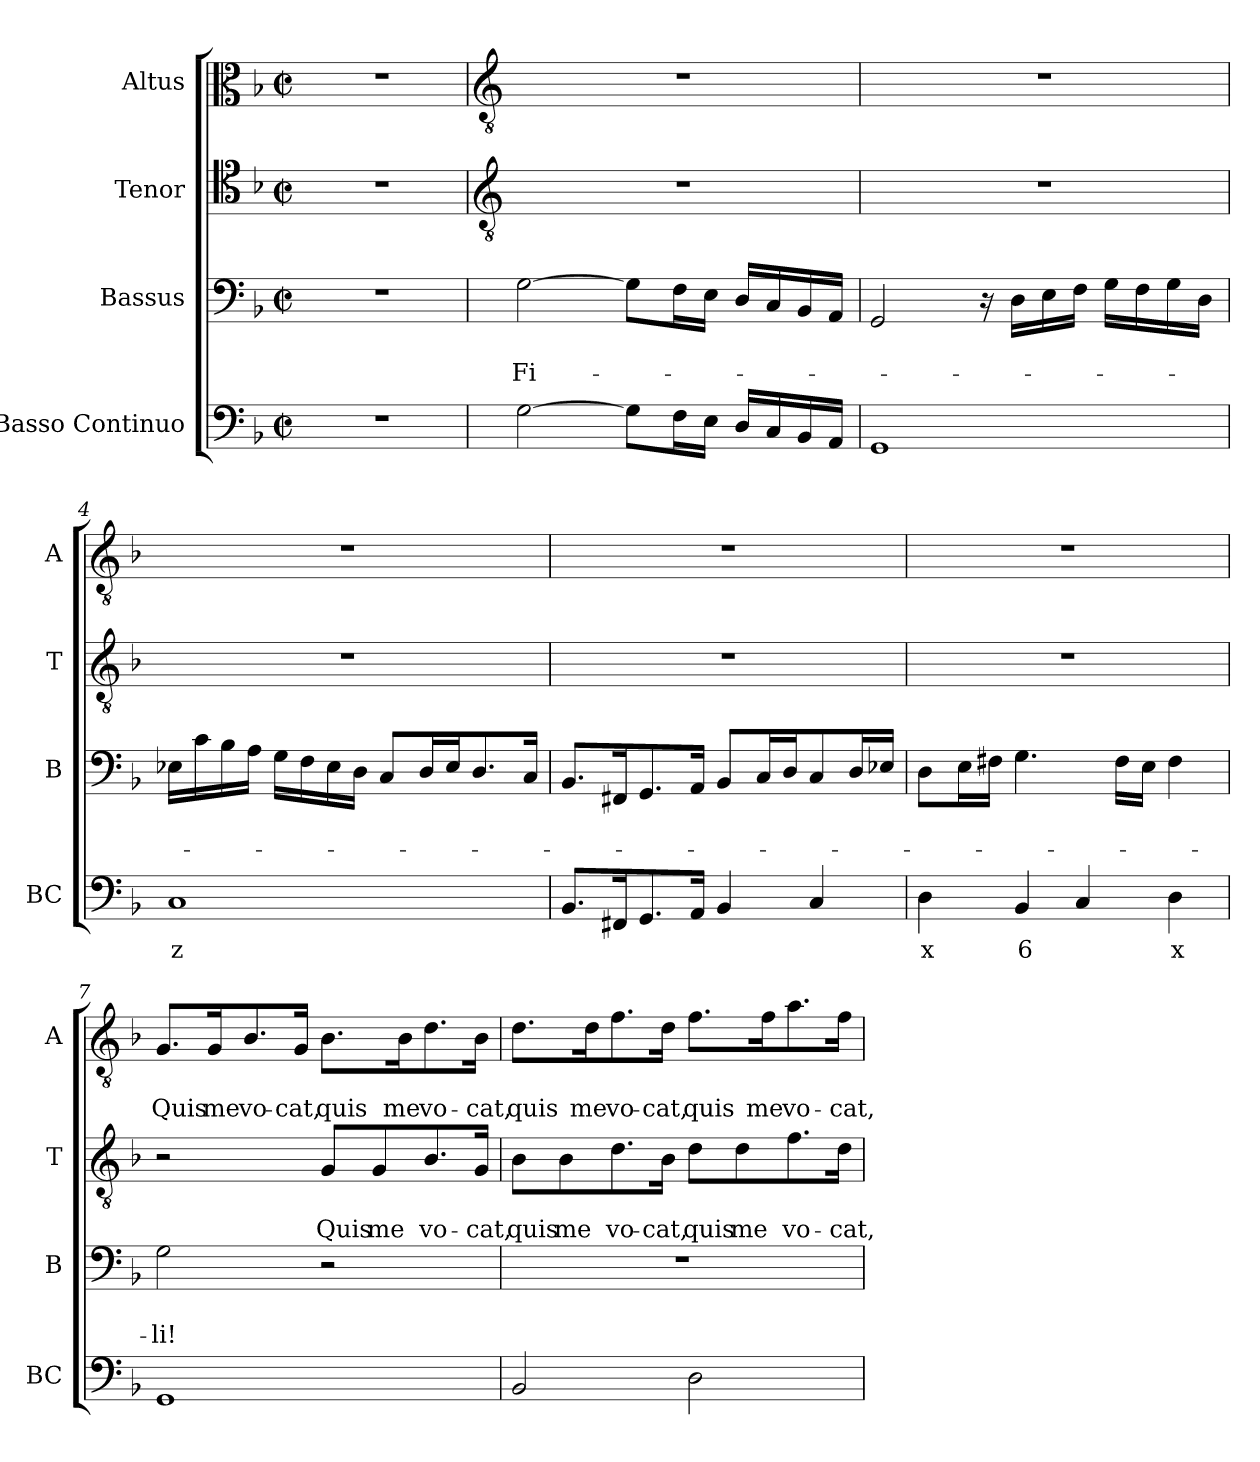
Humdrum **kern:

**kern	**text	**kern	**text	**text	**kern	**text	**text	**kern	**text	**text
*part4	*part4	*part3	*part3	*part3	*part2	*part2	*part2	*part1	*part1	*part1
*staff4	*staff4	*staff3	*staff3	*staff3	*staff2	*staff2	*staff2	*staff1	*staff1	*staff1
*I"Basso Continuo	*	*I"Bassus	*	*	*I"Tenor	*	*	*I"Altus	*	*
*I'BC	*	*I'B	*	*	*I'T	*	*	*I'A	*	*
*clefF4	*	*clefF4	*	*	*clefC4	*	*	*clefC3	*	*
*k[b-]	*	*k[b-]	*	*	*k[b-]	*	*	*k[b-]	*	*
*F:	*	*F:	*	*	*F:	*	*	*F:	*	*
*M2/2	*	*M2/2	*	*	*M2/2	*	*	*M2/2	*	*
*met(c|)	*	*met(c|)	*	*	*met(c|)	*	*	*met(c|)	*	*
=1	=1	=1	=1	=1	=1	=1	=1	=1	=1	=1
1r	.	1r	.	.	1r	.	.	1r	.	.
=2	=2	=2	=2	=2	=2	=2	=2	=2	=2	=2
*	*	*	*	*	*clefGv2	*	*	*clefGv2	*	*
!	!	!	!	!LO:LY:b	!	!	!	!	!	!
[2G\	.	[2G\	.	Fi-	1r	.	.	1r	.	.
8G\L]	.	8G\L]	.	.	.	.	.	.	.	.
16F\L	.	16F\L	.	.	.	.	.	.	.	.
16E\JJ	.	16E\JJ	.	.	.	.	.	.	.	.
16D/LL	.	16D/LL	.	.	.	.	.	.	.	.
16C/	.	16C/	.	.	.	.	.	.	.	.
16BB-/	.	16BB-/	.	.	.	.	.	.	.	.
16AA/JJ	.	16AA/JJ	.	.	.	.	.	.	.	.
=3	=3	=3	=3	=3	=3	=3	=3	=3	=3	=3
1GG	.	2GG/	.	.	1r	.	.	1r	.	.
.	.	16r	.	.	.	.	.	.	.	.
.	.	16D\LL	.	.	.	.	.	.	.	.
.	.	16E\	.	.	.	.	.	.	.	.
.	.	16F\JJ	.	.	.	.	.	.	.	.
.	.	16G\LL	.	.	.	.	.	.	.	.
.	.	16F\	.	.	.	.	.	.	.	.
.	.	16G\	.	.	.	.	.	.	.	.
.	.	16D\JJ	.	.	.	.	.	.	.	.
=4	=4	=4	=4	=4	=4	=4	=4	=4	=4	=4
!	!LO:LY:b	!	!	!	!	!	!	!	!	!
1C	z	16E-X\LL	.	.	1r	.	.	1r	.	.
.	.	16c\	.	.	.	.	.	.	.	.
.	.	16B-\	.	.	.	.	.	.	.	.
.	.	16A\JJ	.	.	.	.	.	.	.	.
.	.	16G\LL	.	.	.	.	.	.	.	.
.	.	16F\	.	.	.	.	.	.	.	.
.	.	16E-\	.	.	.	.	.	.	.	.
.	.	16D\JJ	.	.	.	.	.	.	.	.
.	.	8C/L	.	.	.	.	.	.	.	.
.	.	16D/L	.	.	.	.	.	.	.	.
.	.	16E-/J	.	.	.	.	.	.	.	.
.	.	8.D/	.	.	.	.	.	.	.	.
.	.	16C/Jk	.	.	.	.	.	.	.	.
!!LO:LB:g=z
=5	=5	=5	=5	=5	=5	=5	=5	=5	=5	=5
8.BB-/L	.	8.BB-/L	.	.	1r	.	.	1r	.	.
16FF#X/k	.	16FF#X/k	.	.	.	.	.	.	.	.
8.GG/	.	8.GG/	.	.	.	.	.	.	.	.
16AA/Jk	.	16AA/Jk	.	.	.	.	.	.	.	.
4BB-/	.	8BB-/L	.	.	.	.	.	.	.	.
.	.	16C/L	.	.	.	.	.	.	.	.
.	.	16D/J	.	.	.	.	.	.	.	.
4C/	.	8C/	.	.	.	.	.	.	.	.
.	.	16D/L	.	.	.	.	.	.	.	.
.	.	16E-X/JJ	.	.	.	.	.	.	.	.
=6	=6	=6	=6	=6	=6	=6	=6	=6	=6	=6
!	!LO:LY:b	!	!	!	!	!	!	!	!	!
4D\	x	8D\L	.	.	1r	.	.	1r	.	.
.	.	16E\L	.	.	.	.	.	.	.	.
.	.	16F#X\JJ	.	.	.	.	.	.	.	.
!	!LO:LY:b	!	!	!	!	!	!	!	!	!
4BB-/	6	4.G\	.	.	.	.	.	.	.	.
4C/	.	.	.	.	.	.	.	.	.	.
.	.	16F#\LL	.	.	.	.	.	.	.	.
.	.	16E\JJ	.	.	.	.	.	.	.	.
!	!LO:LY:b	!	!	!	!	!	!	!	!	!
4D\	x	4F#\	.	.	.	.	.	.	.	.
=7	=7	=7	=7	=7	=7	=7	=7	=7	=7	=7
!	!	!	!	!LO:LY:b	!	!	!	!	!	!
!	!	!	!	!	!	!	!	!	!	!LO:LY:b
1GG	.	2G\	.	-li!	2r	.	.	8.G/L	.	Quis
!	!	!	!	!	!	!	!	!	!	!LO:LY:b
.	.	.	.	.	.	.	.	16G/K	.	me
!	!	!	!	!	!	!	!	!	!	!LO:LY:b
.	.	.	.	.	.	.	.	8.B-/	.	vo-
!	!	!	!	!	!	!	!	!	!	!LO:LY:b
.	.	.	.	.	.	.	.	16G/Jk	.	-cat,
!	!	!	!	!	!	!	!LO:LY:b	!	!	!
!	!	!	!	!	!	!	!	!	!	!LO:LY:b
.	.	2r	.	.	8G/L	.	Quis	8.B-\L	.	quis
!	!	!	!	!	!	!	!LO:LY:b	!	!	!
.	.	.	.	.	8G/	.	me	.	.	.
!	!	!	!	!	!	!	!	!	!	!LO:LY:b
.	.	.	.	.	.	.	.	16B-\K	.	me
!	!	!	!	!	!	!	!LO:LY:b	!	!	!
!	!	!	!	!	!	!	!	!	!	!LO:LY:b
.	.	.	.	.	8.B-/	.	vo-	8.d\	.	vo-
!	!	!	!	!	!	!	!LO:LY:b	!	!	!
!	!	!	!	!	!	!	!	!	!	!LO:LY:b
.	.	.	.	.	16G/Jk	.	-cat,	16B-\Jk	.	-cat,
!!LO:LB:g=z
=8	=8	=8	=8	=8	=8	=8	=8	=8	=8	=8
!	!	!	!	!	!	!	!LO:LY:b	!	!	!
!	!	!	!	!	!	!	!	!	!	!LO:LY:b
2BB-/	.	1r	.	.	8B-\L	.	quis	8.d\L	.	quis
!	!	!	!	!	!	!	!LO:LY:b	!	!	!
.	.	.	.	.	8B-\	.	me	.	.	.
!	!	!	!	!	!	!	!	!	!	!LO:LY:b
.	.	.	.	.	.	.	.	16d\K	.	me
!	!	!	!	!	!	!	!LO:LY:b	!	!	!
!	!	!	!	!	!	!	!	!	!	!LO:LY:b
.	.	.	.	.	8.d\	.	vo-	8.f\	.	vo-
!	!	!	!	!	!	!	!LO:LY:b	!	!	!
!	!	!	!	!	!	!	!	!	!	!LO:LY:b
.	.	.	.	.	16B-\Jk	.	-cat,	16d\Jk	.	-cat,
!	!	!	!	!	!	!	!LO:LY:b	!	!	!
!	!	!	!	!	!	!	!	!	!	!LO:LY:b
2D\	.	.	.	.	8d\L	.	quis	8.f\L	.	quis
!	!	!	!	!	!	!	!LO:LY:b	!	!	!
.	.	.	.	.	8d\	.	me	.	.	.
!	!	!	!	!	!	!	!	!	!	!LO:LY:b
.	.	.	.	.	.	.	.	16f\K	.	me
!	!	!	!	!	!	!	!LO:LY:b	!	!	!
!	!	!	!	!	!	!	!	!	!	!LO:LY:b
.	.	.	.	.	8.f\	.	vo-	8.a\	.	vo-
!	!	!	!	!	!	!	!LO:LY:b	!	!	!
!	!	!	!	!	!	!	!	!	!	!LO:LY:b
.	.	.	.	.	16d\Jk	.	-cat,	16f\Jk	.	-cat,
=	=	=	=	=	=	=	=	=	=	=
*-	*-	*-	*-	*-	*-	*-	*-	*-	*-	*-
